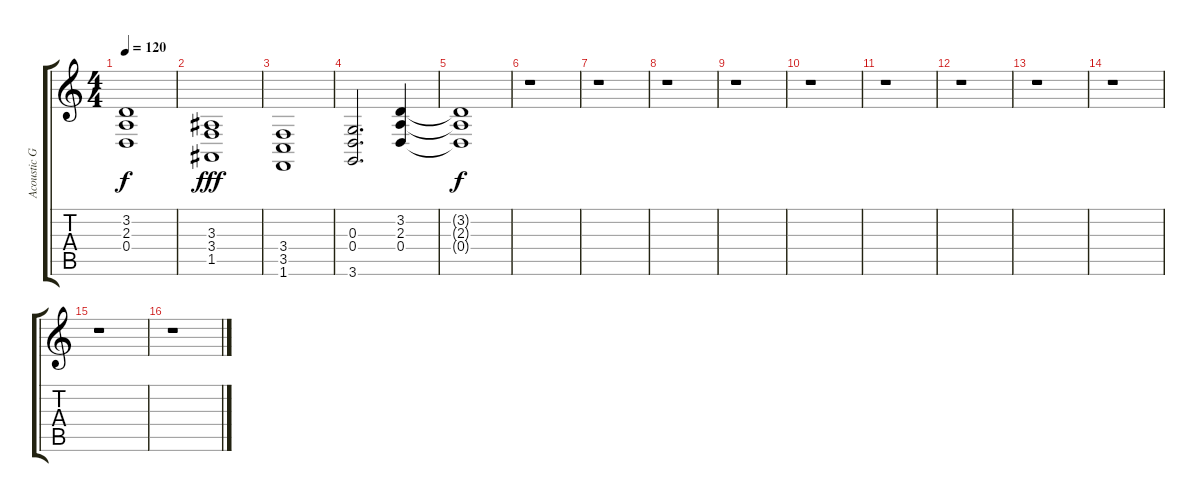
\track ("Acoustic Grand Piano" "Acoustic G") {instrument acousticgrandpiano}
\staff {score tabs}
\tuning (E4 B3 G3 D3 A2 E2) {hide}
\ts (4 4)
\tempo 120
\clef g2
\ks c
(3.2{t} 2.3{t} 0.4{t}).1{dy f} |
(3.3 3.4 1.5).1{dy fff} |
(3.4 3.5 1.6).1 |
(0.3 0.4 3.6).2{d} (3.2 2.3 0.4).4 |
(3.2{t} 2.3{t} 0.4{t}).1{dy f} |
r.1 |
r.1 |
r.1 |
r.1 |
r.1 |
r.1 |
r.1 |
r.1 |
r.1 |
r.1 |
r.1
